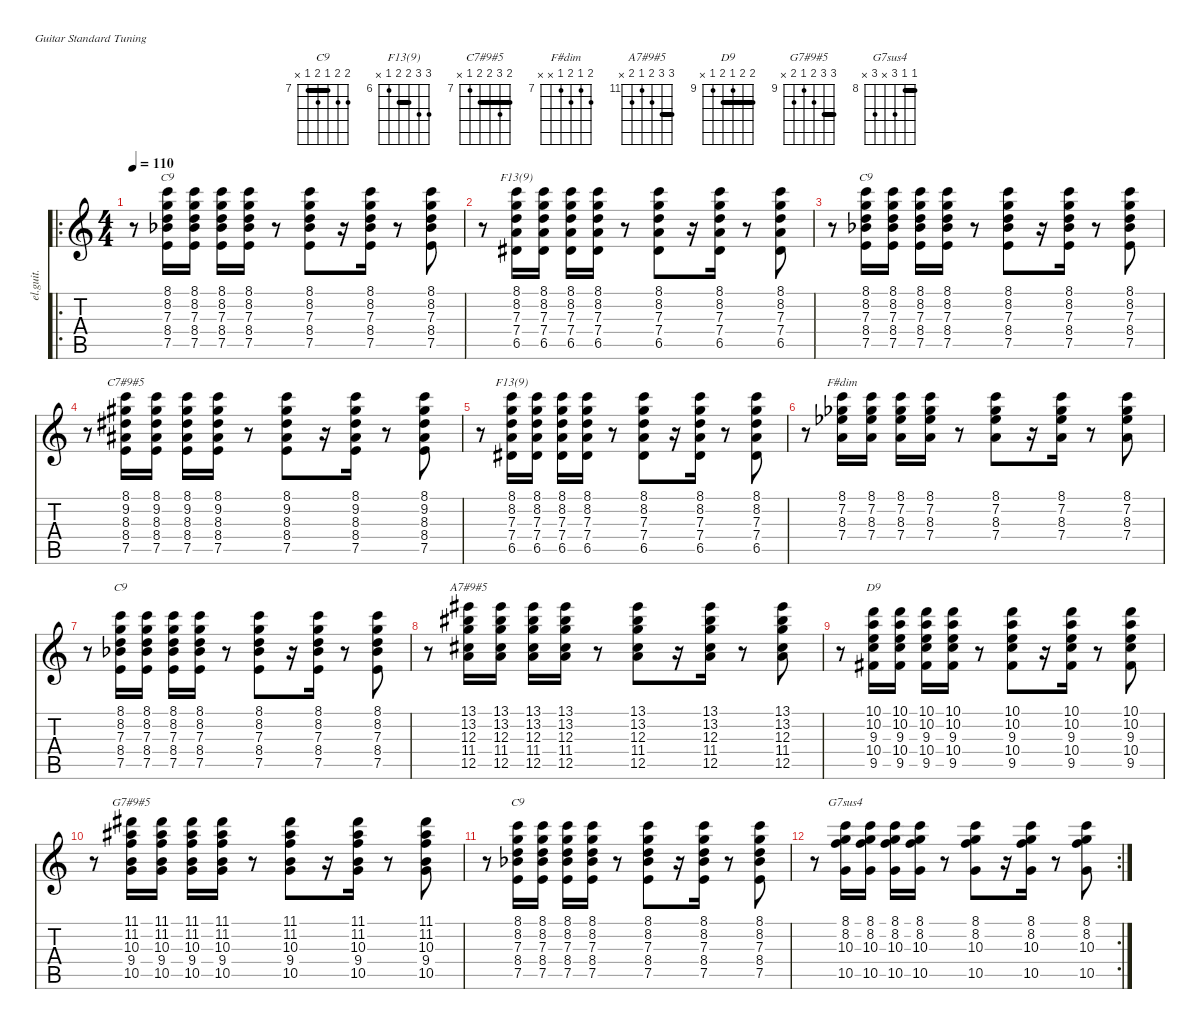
\defaultSystemsLayout 4
\hideDynamics
\bracketExtendMode nobrackets
\otherSystemsTrackNameOrientation horizontal
\track ("Clean Guitar" "el.guit.") {instrument electricguitarclean}
\staff {score tabs}
\tuning (E4 B3 G3 D3 A2 E2)
\chord ("C9" 8 8 7 8 7 x) {firstfret 7 barre 8}
\chord ("F13(9)" 8 8 7 7 6 x) {firstfret 6 showfingering false barre 7}
\chord ("C9" 8 8 7 8 7 x) {firstfret 7 showfingering false barre 7}
\chord ("C7#9#5" 8 9 8 8 7 x) {firstfret 7 showfingering false barre (8 8)}
\chord ("F#dim" 8 7 8 7 x x) {firstfret 7}
\chord ("A7#9#5" 13 13 12 11 12 x) {firstfret 11 showfingering false barre 13}
\chord ("D9" 10 10 9 10 9 x) {firstfret 9 showfingering false barre 10}
\chord ("G7#9#5" 11 11 10 9 10 x) {firstfret 9 showfingering false barre 11}
\chord ("G7sus4" 8 8 10 x 10 x) {firstfret 8 showfingering false barre 8}
\ro
\ts (4 4)
\tempo 110
\clef g2
\ks c
r.8{dy mf instrument electricguitarclean beam Down} (7.5 8.4{acc b} 7.3 8.2 8.1).16{ch "C9" beam Down} (7.5 8.4{acc b} 7.3 8.2 8.1).16{beam Down} (7.5 8.4{acc b} 7.3 8.2 8.1).16{beam Down} (7.5 8.4{acc b} 7.3 8.2 8.1).16{beam Down} r.8{beam Down} (7.5 8.4{acc b} 7.3 8.2 8.1).8{beam Down} r.16{beam Down} (7.5 8.4{acc b} 7.3 8.2 8.1).16{beam Down} r.8{beam Down} (7.5 8.4{acc b} 7.3 8.2 8.1).8{beam Down} |
r.8{beam Down} (6.5{acc #} 7.4 7.3 8.2 8.1).16{ch "F13(9)" beam Down} (6.5{acc #} 7.4 7.3 8.2 8.1).16{beam Down} (6.5{acc #} 7.4 7.3 8.2 8.1).16{beam Down} (6.5{acc #} 7.4 7.3 8.2 8.1).16{beam Down} r.8{beam Down} (6.5{acc #} 7.4 7.3 8.2 8.1).8{beam Down} r.16{beam Down} (6.5{acc #} 7.4 7.3 8.2 8.1).16{beam Down} r.8{beam Down} (6.5{acc #} 7.4 7.3 8.2 8.1).8{beam Down} |
r.8{beam Down} (7.5 8.4{acc b} 7.3 8.2 8.1).16{ch "C9" beam Down} (7.5 8.4{acc b} 7.3 8.2 8.1).16{beam Down} (7.5 8.4{acc b} 7.3 8.2 8.1).16{beam Down} (7.5 8.4{acc b} 7.3 8.2 8.1).16{beam Down} r.8{beam Down} (7.5 8.4{acc b} 7.3 8.2 8.1).8{beam Down} r.16{beam Down} (7.5 8.4{acc b} 7.3 8.2 8.1).16{beam Down} r.8{beam Down} (7.5 8.4{acc b} 7.3 8.2 8.1).8{beam Down} |
r.8{beam Down} (7.5 8.4{acc #} 8.3{acc #} 9.2{acc #} 8.1).16{ch "C7#9#5" beam Down} (7.5 8.4{acc #} 8.3{acc #} 9.2{acc #} 8.1).16{beam Down} (7.5 8.4{acc #} 8.3{acc #} 9.2{acc #} 8.1).16{beam Down} (7.5 8.4{acc #} 8.3{acc #} 9.2{acc #} 8.1).16{beam Down} r.8{beam Down} (7.5 8.4{acc #} 8.3{acc #} 9.2{acc #} 8.1).8{beam Down} r.16{beam Down} (7.5 8.4{acc #} 8.3{acc #} 9.2{acc #} 8.1).16{beam Down} r.8{beam Down} (7.5 8.4{acc #} 8.3{acc #} 9.2{acc #} 8.1).8{beam Down} |
r.8{beam Down} (6.5{acc #} 7.4 7.3 8.2 8.1).16{ch "F13(9)" beam Down} (6.5{acc #} 7.4 7.3 8.2 8.1).16{beam Down} (6.5{acc #} 7.4 7.3 8.2 8.1).16{beam Down} (6.5{acc #} 7.4 7.3 8.2 8.1).16{beam Down} r.8{beam Down} (6.5{acc #} 7.4 7.3 8.2 8.1).8{beam Down} r.16{beam Down} (6.5{acc #} 7.4 7.3 8.2 8.1).16{beam Down} r.8{beam Down} (6.5{acc #} 7.4 7.3 8.2 8.1).8{beam Down} |
r.8{beam Down} (7.4 8.3{acc b} 7.2{acc b} 8.1).16{ch "F#dim" beam Down} (7.4 8.3{acc b} 7.2{acc b} 8.1).16{beam Down} (7.4 8.3{acc b} 7.2{acc b} 8.1).16{beam Down} (7.4 8.3{acc b} 7.2{acc b} 8.1).16{beam Down} r.8{beam Down} (7.4 8.3{acc b} 7.2{acc b} 8.1).8{beam Down} r.16{beam Down} (7.4 8.3{acc b} 7.2{acc b} 8.1).16{beam Down} r.8{beam Down} (7.4 8.3{acc b} 7.2{acc b} 8.1).8{beam Down} |
r.8{beam Down} (7.5 8.4{acc b} 7.3 8.2 8.1).16{ch "C9" beam Down} (7.5 8.4{acc b} 7.3 8.2 8.1).16{beam Down} (7.5 8.4{acc b} 7.3 8.2 8.1).16{beam Down} (7.5 8.4{acc b} 7.3 8.2 8.1).16{beam Down} r.8{beam Down} (7.5 8.4{acc b} 7.3 8.2 8.1).8{beam Down} r.16{beam Down} (7.5 8.4{acc b} 7.3 8.2 8.1).16{beam Down} r.8{beam Down} (7.5 8.4{acc b} 7.3 8.2 8.1).8{beam Down} |
r.8{beam Down} (12.5 11.4{acc #} 12.3 13.2{acc #} 13.1{acc #}).16{ch "A7#9#5" beam Down} (12.5 11.4{acc #} 12.3 13.2{acc #} 13.1{acc #}).16{beam Down} (12.5 11.4{acc #} 12.3 13.2{acc #} 13.1{acc #}).16{beam Down} (12.5 11.4{acc #} 12.3 13.2{acc #} 13.1{acc #}).16{beam Down} r.8{beam Down} (12.5 11.4{acc #} 12.3 13.2{acc #} 13.1{acc #}).8{beam Down} r.16{beam Down} (12.5 11.4{acc #} 12.3 13.2{acc #} 13.1{acc #}).16{beam Down} r.8{beam Down} (12.5 11.4{acc #} 12.3 13.2{acc #} 13.1{acc #}).8{beam Down} |
r.8{beam Down} (9.5{acc #} 10.4 9.3 10.2 10.1).16{ch "D9" beam Down} (9.5{acc #} 10.4 9.3 10.2 10.1).16{beam Down} (9.5{acc #} 10.4 9.3 10.2 10.1).16{beam Down} (9.5{acc #} 10.4 9.3 10.2 10.1).16{beam Down} r.8{beam Down} (9.5{acc #} 10.4 9.3 10.2 10.1).8{beam Down} r.16{beam Down} (9.5{acc #} 10.4 9.3 10.2 10.1).16{beam Down} r.8{beam Down} (9.5{acc #} 10.4 9.3 10.2 10.1).8{beam Down} |
r.8{beam Down} (10.5 9.4 10.3 11.2{acc #} 11.1{acc #}).16{ch "G7#9#5" beam Down} (10.5 9.4 10.3 11.2{acc #} 11.1{acc #}).16{beam Down} (10.5 9.4 10.3 11.2{acc #} 11.1{acc #}).16{beam Down} (10.5 9.4 10.3 11.2{acc #} 11.1{acc #}).16{beam Down} r.8{beam Down} (10.5 9.4 10.3 11.2{acc #} 11.1{acc #}).8{beam Down} r.16{beam Down} (10.5 9.4 10.3 11.2{acc #} 11.1{acc #}).16{beam Down} r.8{beam Down} (10.5 9.4 10.3 11.2{acc #} 11.1{acc #}).8{beam Down} |
r.8{beam Down} (7.5 8.4{acc b} 7.3 8.2 8.1).16{ch "C9" beam Down} (7.5 8.4{acc b} 7.3 8.2 8.1).16{beam Down} (7.5 8.4{acc b} 7.3 8.2 8.1).16{beam Down} (7.5 8.4{acc b} 7.3 8.2 8.1).16{beam Down} r.8{beam Down} (7.5 8.4{acc b} 7.3 8.2 8.1).8{beam Down} r.16{beam Down} (7.5 8.4{acc b} 7.3 8.2 8.1).16{beam Down} r.8{beam Down} (7.5 8.4{acc b} 7.3 8.2 8.1).8{beam Down} |
\rc 2
r.8{beam Down} (10.5 10.3 8.2 8.1).16{ch "G7sus4" beam Down} (10.5 10.3 8.2 8.1).16{beam Down} (10.5 10.3 8.2 8.1).16{beam Down} (10.5 10.3 8.2 8.1).16{beam Down} r.8{beam Down} (10.5 10.3 8.2 8.1).8{beam Down} r.16{beam Down} (10.5 10.3 8.2 8.1).16{beam Down} r.8{beam Down} (10.5 10.3 8.2 8.1).8{beam Down}
